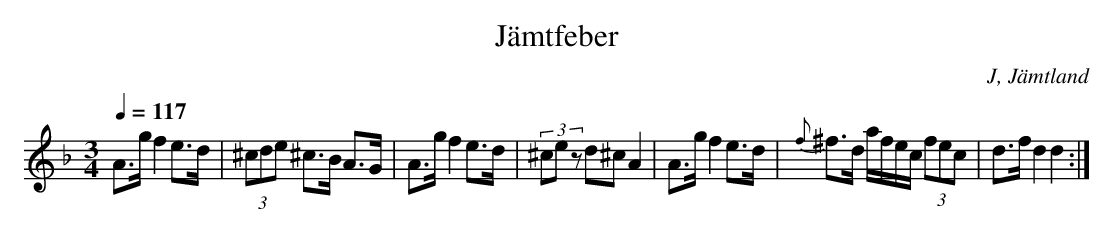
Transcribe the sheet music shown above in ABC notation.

X:1
T: Jämtfeber
O: J, Jämtland
M:3/4
L:1/8
Q:1/4=117
K:Dm
A>g f2 e>d|(3^cde ^c>B A>G|A>g f2 e>d|(3^cez d^c A2|A>g f2 e>d|{f}^f>d a/f/e/c/ (3fec|d>f d2 d2 :|
